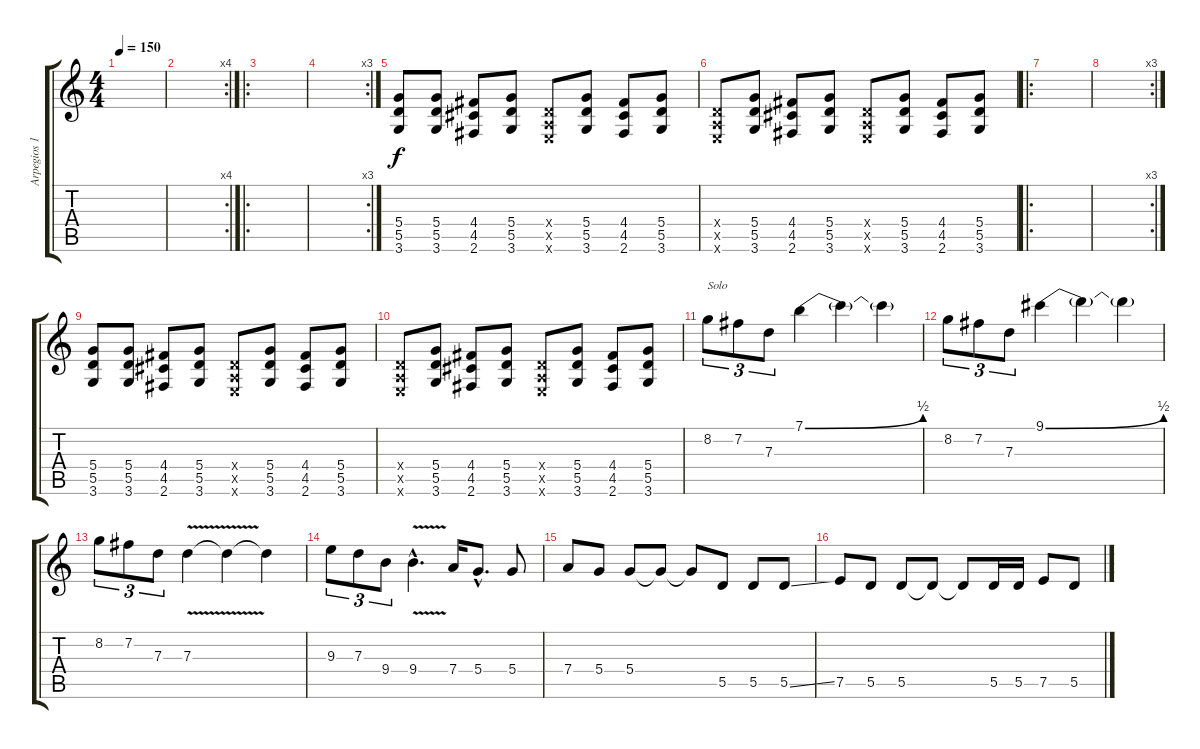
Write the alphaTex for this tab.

\track ("Arpegios 1/Solo (Cristian Aldana)" "Arpegios 1") {instrument distortionguitar}
\staff {score tabs}
\tuning (E4 B3 G3 D3 A2 E2) {hide}
\ts (4 4)
\tempo 150
\clef g2
\ks c
|
\rc 4
|
\ro
|
\rc 3
|
(5.4 5.5 3.6).8{instrument distortionguitar} (5.4 5.5 3.6).8 (4.4 4.5 2.6).8 (5.4 5.5 3.6).8 (0.4{x} 0.5{x} 0.6{x}).8 (5.4 5.5 3.6).8 (4.4 4.5 2.6).8 (5.4 5.5 3.6).8 |
(0.4{x} 0.5{x} 0.6{x}).8 (5.4 5.5 3.6).8 (4.4 4.5 2.6).8 (5.4 5.5 3.6).8 (0.4{x} 0.5{x} 0.6{x}).8 (5.4 5.5 3.6).8 (4.4 4.5 2.6).8 (5.4 5.5 3.6).8 |
\ro
|
\rc 3
|
(5.4 5.5 3.6).8{instrument distortionguitar} (5.4 5.5 3.6).8 (4.4 4.5 2.6).8 (5.4 5.5 3.6).8 (0.4{x} 0.5{x} 0.6{x}).8 (5.4 5.5 3.6).8 (4.4 4.5 2.6).8 (5.4 5.5 3.6).8 |
(0.4{x} 0.5{x} 0.6{x}).8 (5.4 5.5 3.6).8 (4.4 4.5 2.6).8 (5.4 5.5 3.6).8 (0.4{x} 0.5{x} 0.6{x}).8 (5.4 5.5 3.6).8 (4.4 4.5 2.6).8 (5.4 5.5 3.6).8 |
8.2.8{tu (3 2) txt "Solo"} 7.2.8{tu (3 2)} 7.3.8{tu (3 2)} 7.1{be (bend 0 0 60 2)}.4 7.1{t}.4 7.1{t}.4 |
8.2.8{tu (3 2)} 7.2.8{tu (3 2)} 7.3.8{tu (3 2)} 9.1{be (bend 0 0 60 2)}.4 9.1{t}.4 9.1{t}.4 |
8.2.8{tu (3 2)} 7.2.8{tu (3 2)} 7.3.8{tu (3 2)} 7.3{v}.4 7.3{t}.4 7.3{t}.4 |
9.3.8{tu (3 2)} 7.3.8{tu (3 2)} 9.4.8{tu (3 2)} 9.4{v hac}.4{d} 7.4.16 5.4{hac}.8{d} 5.4.8 |
7.4.8 5.4.8 5.4.8 5.4{t}.8 5.4{t}.8 5.5.8 5.5.8 5.5{ss}.8 |
7.5.8 5.5.8 5.5.8 5.5{t}.8 5.5{t}.8 5.5.16 5.5.16 7.5.8 5.5.8
